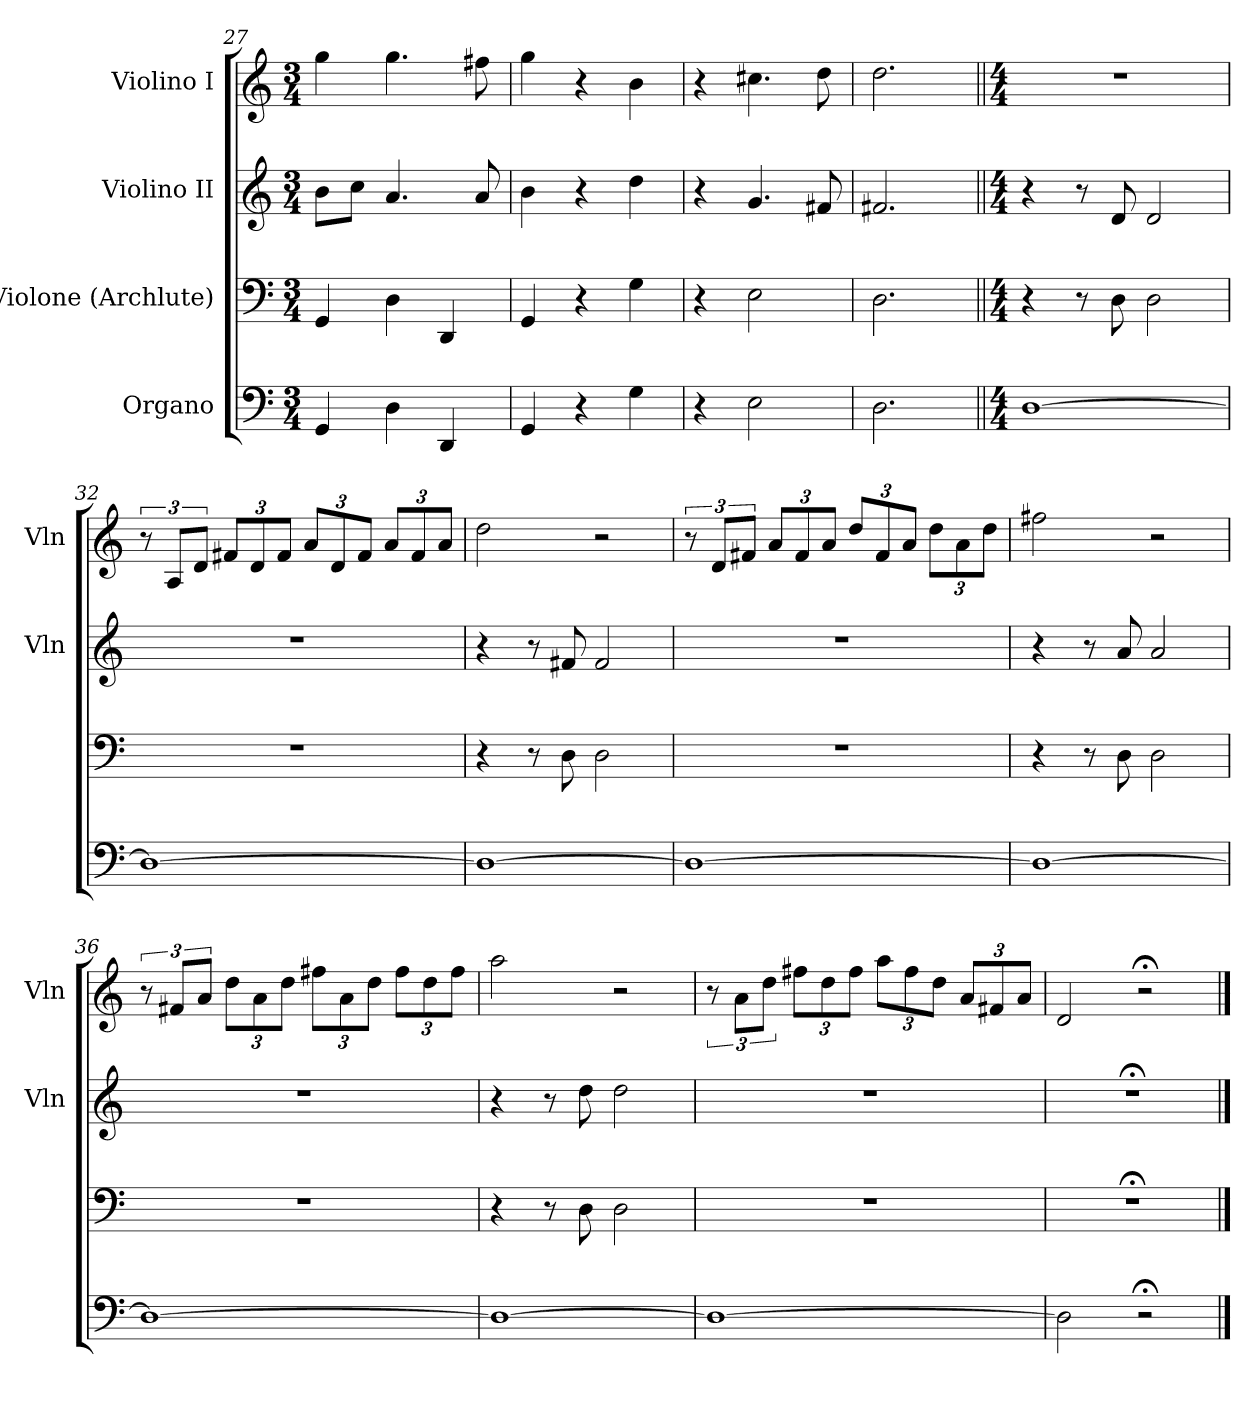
**kern	**kern	**kern	**kern
*part4	*part3	*part2	*part1
*staff4	*staff3	*staff2	*staff1
*I"Organo	*I"Violone (Archlute)	*I"Violino II	*I"Violino I
*	*	*I'Vln	*I'Vln
*clefF4	*clefF4	*clefG2	*clefG2
*k[]	*k[]	*k[]	*k[]
*M3/4	*M3/4	*M3/4	*M3/4
=27	=27	=27	=27
4GG/	4GG/	8b\L	4gg\
.	.	8cc\J	.
4D\	4D\	4.a/	4.gg\
4DD/	4DD/	.	.
.	.	8a/	8ff#X\
=28	=28	=28	=28
4GG/	4GG/	4b\	4gg\
4r	4r	4r	4r
*	*	*	*MM78
4G\	4G\	4dd\	4b\
=29	=29	=29	=29
4r	4r	4r	4r
2E\	2E\	4.g/	4.cc#X\
.	.	8f#X/	8dd\
=30	=30	=30	=30
2.D\	2.D\	2.f#X/	2.dd\
=31||	=31||	=31||	=31||
*M4/4	*M4/4	*M4/4	*M4/4
*	*	*	*MM114
[1D\	4r	4r	1r
.	8r	8r	.
.	8D\	8d/	.
.	2D\	2d/	.
=32	=32	=32	=32
1D\_	1r	1r	12r
.	.	.	12A/L
.	.	.	12d/J
.	.	.	12f#X/L
.	.	.	12d/
.	.	.	12f#/J
.	.	.	12a/L
.	.	.	12d/
.	.	.	12f#/J
.	.	.	12a/L
.	.	.	12f#/
.	.	.	12a/J
=33	=33	=33	=33
1D\_	4r	4r	2dd\
.	8r	8r	.
.	8D\	8f#X/	.
.	2D\	2f#/	2r
=34	=34	=34	=34
1D\_	1r	1r	12r
.	.	.	12d/L
.	.	.	12f#X/J
.	.	.	12a/L
.	.	.	12f#/
.	.	.	12a/J
.	.	.	12dd/L
.	.	.	12f#/
.	.	.	12a/J
.	.	.	12dd\L
.	.	.	12a\
.	.	.	12dd\J
=35	=35	=35	=35
1D\_	4r	4r	2ff#X\
.	8r	8r	.
.	8D\	8a/	.
.	2D\	2a/	2r
=36	=36	=36	=36
1D\_	1r	1r	12r
.	.	.	12f#X/L
.	.	.	12a/J
.	.	.	12dd\L
.	.	.	12a\
.	.	.	12dd\J
.	.	.	12ff#X\L
.	.	.	12a\
.	.	.	12dd\J
.	.	.	12ff#\L
.	.	.	12dd\
.	.	.	12ff#\J
=37	=37	=37	=37
1D\_	4r	4r	2aa\
.	8r	8r	.
.	8D\	8dd\	.
.	2D\	2dd\	2r
=38	=38	=38	=38
1D\_	1r	1r	12r
.	.	.	12a\L
.	.	.	12dd\J
.	.	.	12ff#X\L
.	.	.	12dd\
.	.	.	12ff#\J
.	.	.	12aa\L
.	.	.	12ff#\
.	.	.	12dd\J
.	.	.	12a/L
.	.	.	12f#X/
.	.	.	12a/J
=39	=39	=39	=39
2D\]	1r;<	1r;<	2d/
2r;<	.	.	2r;<
==	==	==	==
*-	*-	*-	*-
